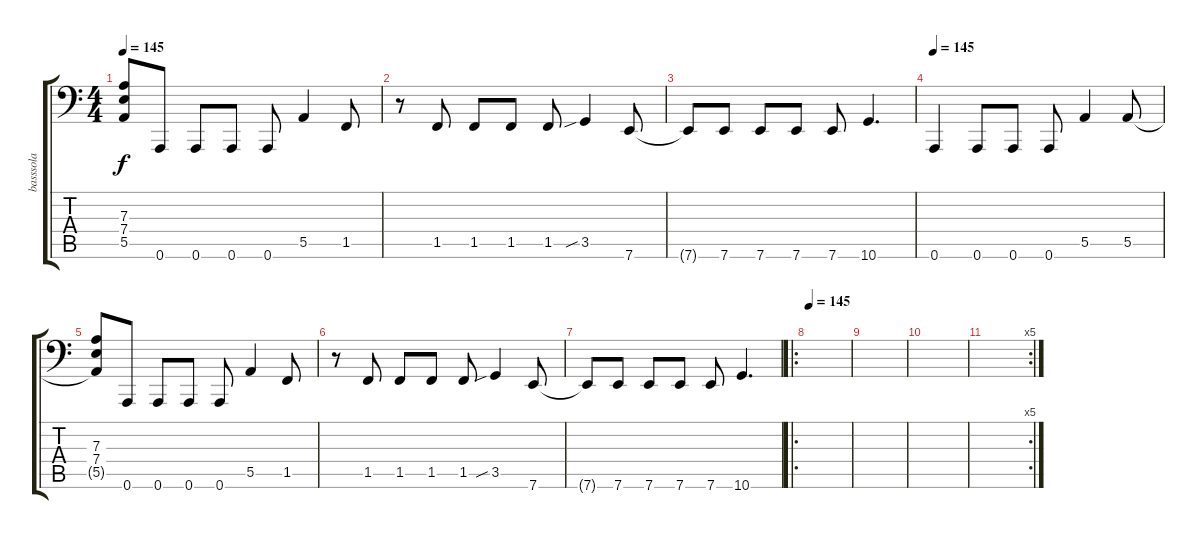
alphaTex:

\track ("basssola" "basssola") {instrument electricbasspick}
\staff {score tabs}
\tuning (B2 Gb2 D2 A1 E1 A0) {hide}
\ts (4 4)
\tempo 145
\clef f4
\ks c
(7.3 7.4 5.5{t}).8{dy f} 0.6.8 0.6.8 0.6.8 0.6.8 5.5.4 1.5.8 |
r.8 1.5.8 1.5.8 1.5.8 1.5.8 3.5{sib}.4 7.6.8 |
7.6{t}.8 7.6.8 7.6.8 7.6.8 7.6.8 10.6.4{d} |
\tempo 145
0.6.4 0.6.8 0.6.8 0.6.8 5.5.4 5.5.8 |
(7.3 7.4 5.5{t}).8 0.6.8 0.6.8 0.6.8 0.6.8 5.5.4 1.5.8 |
r.8 1.5.8 1.5.8 1.5.8 1.5.8 3.5{sib}.4 7.6.8 |
7.6{t}.8 7.6.8 7.6.8 7.6.8 7.6.8 10.6.4{d} |
\ro
\tempo 145
|
|
|
\rc 5
